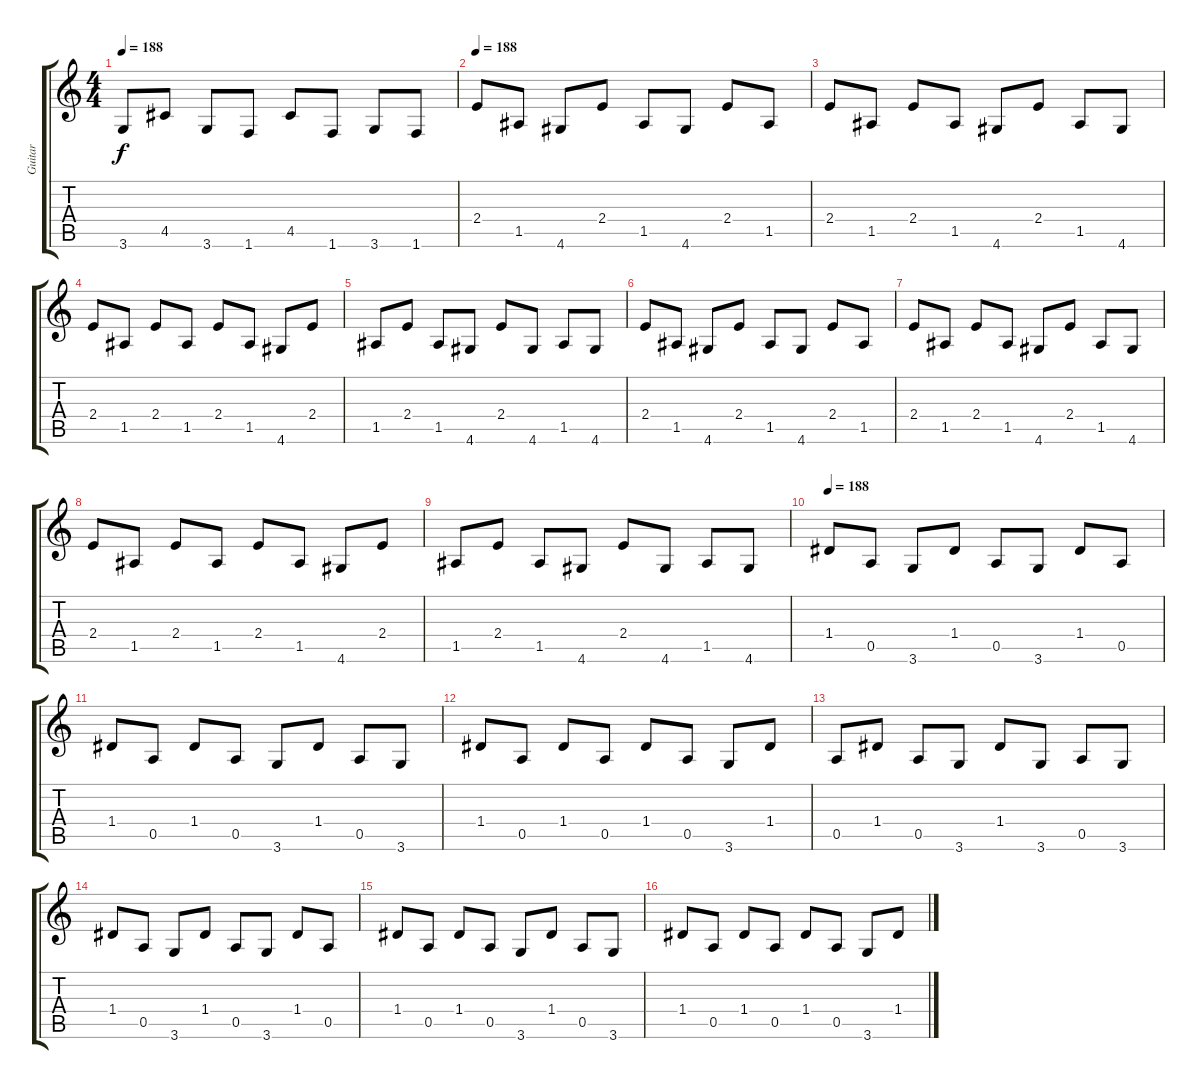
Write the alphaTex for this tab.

\track ("Guitar" "Guitar") {instrument distortionguitar}
\staff {score tabs}
\tuning (E4 B3 G3 D3 A2 E2) {hide}
\ts (4 4)
\tempo 188
\clef g2
\ks c
3.6.8{dy f} 4.5.8 3.6.8 1.6.8 4.5.8 1.6.8 3.6.8 1.6.8 |
\tempo 188
2.4.8 1.5.8 4.6.8 2.4.8 1.5.8 4.6.8 2.4.8 1.5.8 |
2.4.8 1.5.8 2.4.8 1.5.8 4.6.8 2.4.8 1.5.8 4.6.8 |
2.4.8 1.5.8 2.4.8 1.5.8 2.4.8 1.5.8 4.6.8 2.4.8 |
1.5.8 2.4.8 1.5.8 4.6.8 2.4.8 4.6.8 1.5.8 4.6.8 |
2.4.8 1.5.8 4.6.8 2.4.8 1.5.8 4.6.8 2.4.8 1.5.8 |
2.4.8 1.5.8 2.4.8 1.5.8 4.6.8 2.4.8 1.5.8 4.6.8 |
2.4.8 1.5.8 2.4.8 1.5.8 2.4.8 1.5.8 4.6.8 2.4.8 |
1.5.8 2.4.8 1.5.8 4.6.8 2.4.8 4.6.8 1.5.8 4.6.8 |
\tempo 188
1.4.8 0.5.8 3.6.8 1.4.8 0.5.8 3.6.8 1.4.8 0.5.8 |
1.4.8 0.5.8 1.4.8 0.5.8 3.6.8 1.4.8 0.5.8 3.6.8 |
1.4.8 0.5.8 1.4.8 0.5.8 1.4.8 0.5.8 3.6.8 1.4.8 |
0.5.8 1.4.8 0.5.8 3.6.8 1.4.8 3.6.8 0.5.8 3.6.8 |
1.4.8 0.5.8 3.6.8 1.4.8 0.5.8 3.6.8 1.4.8 0.5.8 |
1.4.8 0.5.8 1.4.8 0.5.8 3.6.8 1.4.8 0.5.8 3.6.8 |
1.4.8 0.5.8 1.4.8 0.5.8 1.4.8 0.5.8 3.6.8 1.4.8
